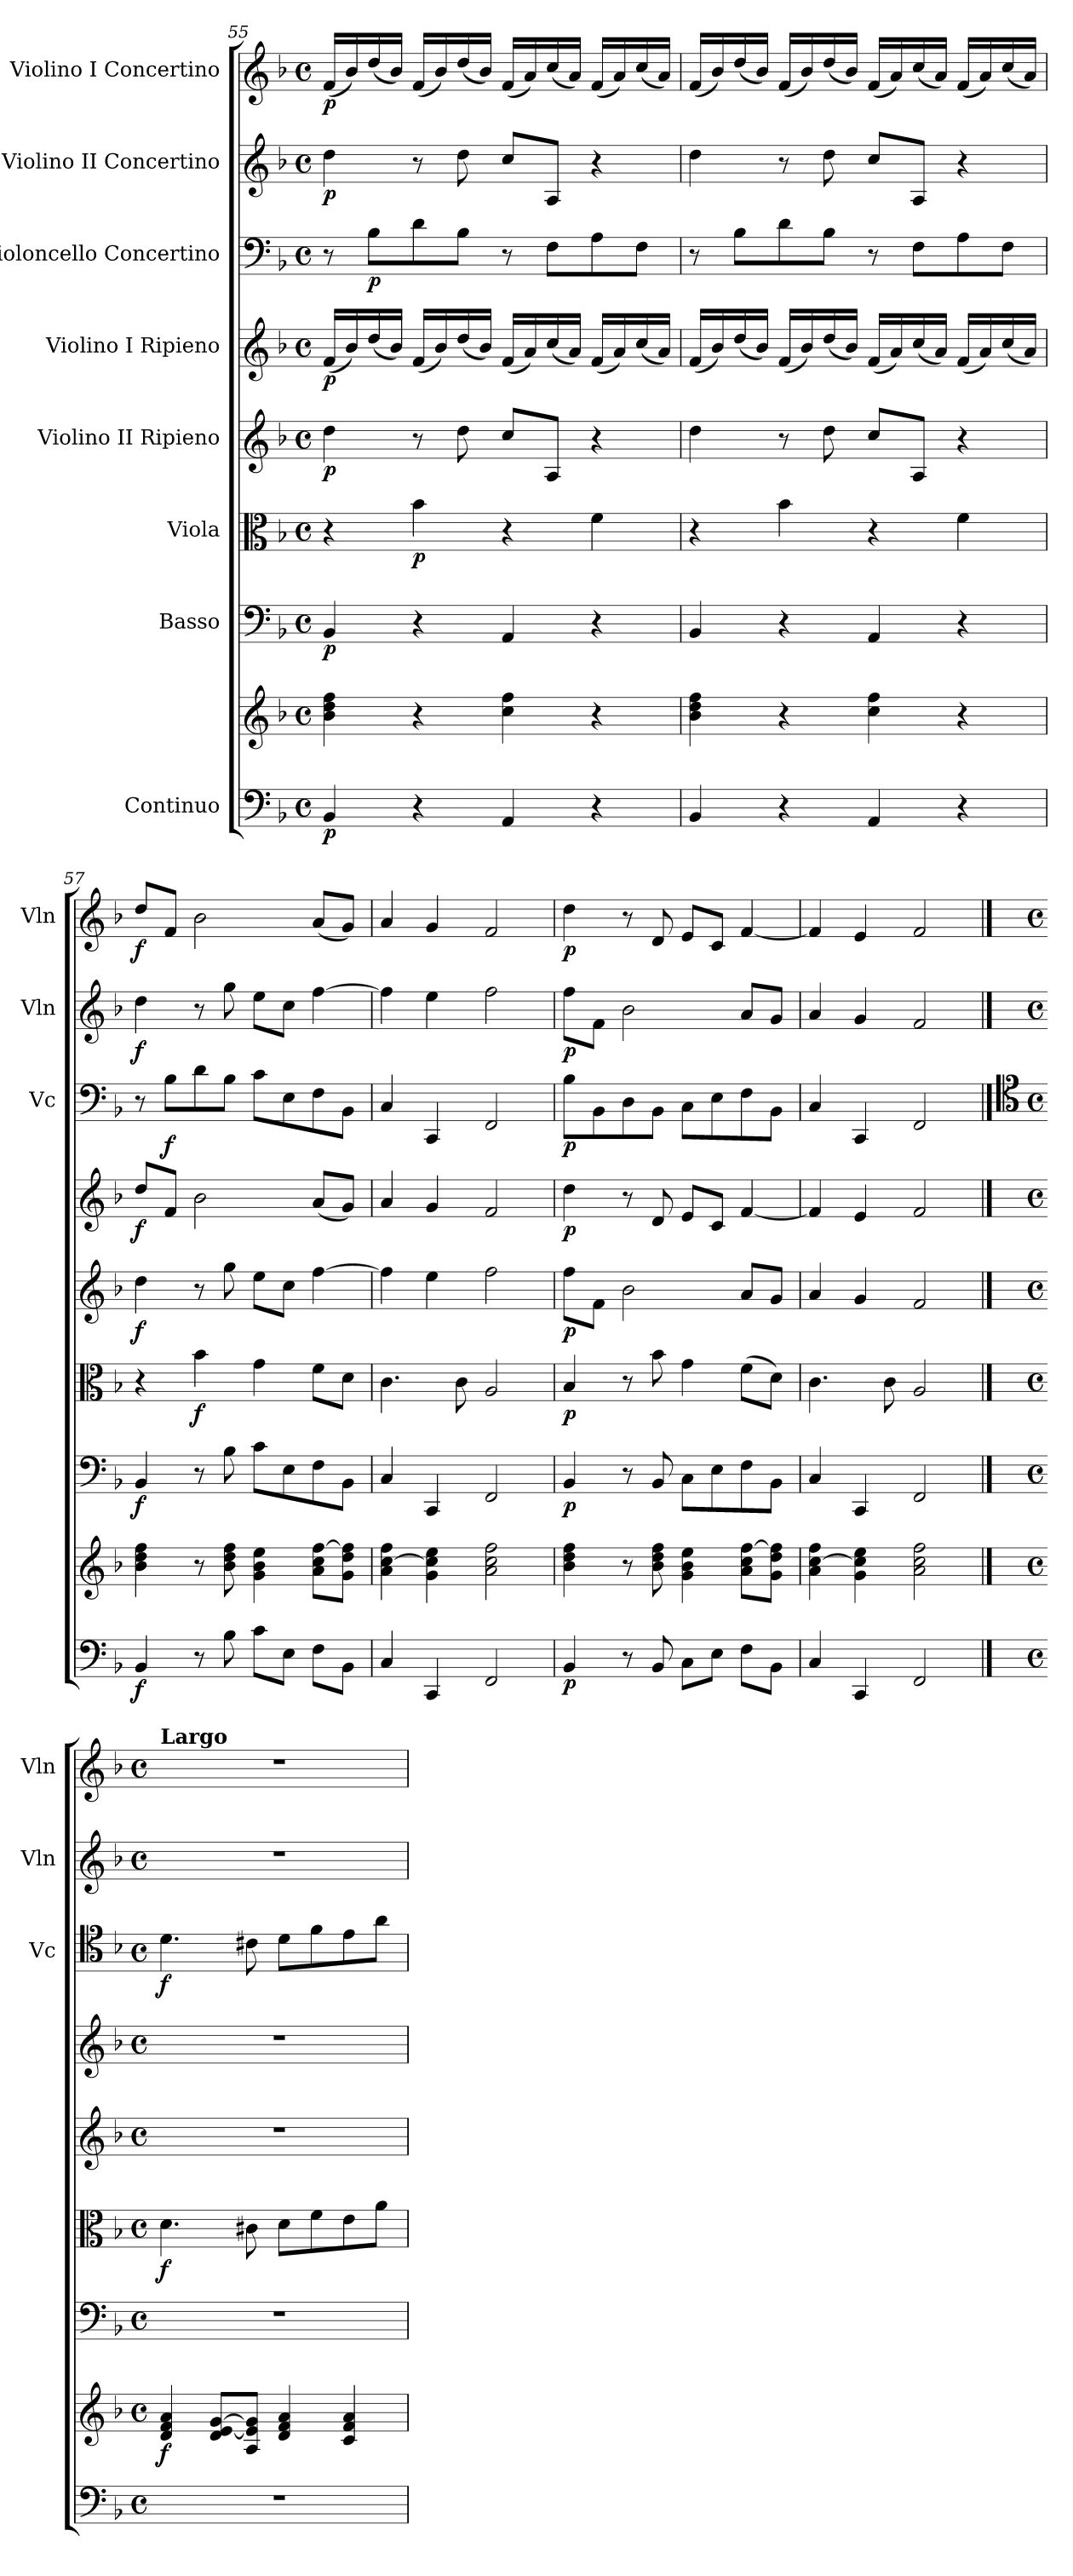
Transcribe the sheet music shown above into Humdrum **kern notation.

**kern	**kern	**dynam	**kern	**dynam	**kern	**dynam	**kern	**dynam	**kern	**dynam	**kern	**dynam	**kern	**dynam	**kern	**dynam
*part8	*part8	*part8	*part7	*part7	*part6	*part6	*part5	*part5	*part4	*part4	*part3	*part3	*part2	*part2	*part1	*part1
*staff9	*staff8	*staff8/9	*staff7	*staff7	*staff6	*staff6	*staff5	*staff5	*staff4	*staff4	*staff3	*staff3	*staff2	*staff2	*staff1	*staff1
*I"Continuo	*	*	*I"Basso	*	*I"Viola	*	*I"Violino II Ripieno	*	*I"Violino I Ripieno	*	*I"Violoncello Concertino	*	*I"Violino II Concertino	*	*I"Violino I Concertino	*
*	*	*	*	*	*	*	*	*	*	*	*I'Vc	*	*I'Vln	*	*I'Vln	*
!!LO:PB:g=z
*clefF4	*clefG2	*	*clefF4	*	*clefC3	*	*clefG2	*	*clefG2	*	*clefF4	*	*clefG2	*	*clefG2	*
*k[b-]	*k[b-]	*	*k[b-]	*	*k[b-]	*	*k[b-]	*	*k[b-]	*	*k[b-]	*	*k[b-]	*	*k[b-]	*
*M4/4	*M4/4	*	*M4/4	*	*M4/4	*	*M4/4	*	*M4/4	*	*M4/4	*	*M4/4	*	*M4/4	*
*met(c)	*met(c)	*	*met(c)	*	*met(c)	*	*met(c)	*	*met(c)	*	*met(c)	*	*met(c)	*	*met(c)	*
=55	=55	=55	=55	=55	=55	=55	=55	=55	=55	=55	=55	=55	=55	=55	=55	=55
!	!	!LO:DY:b=2	!	!LO:DY:b	!	!	!	!LO:DY:b	!	!LO:DY:b	!	!	!	!LO:DY:b	!	!LO:DY:b
4BB-/	4b-\ 4dd\ 4ff\	p	4BB-/	p	4r	.	4dd\	p	(<16f/LL	p	8r	.	4dd\	p	(<16f/LL	p
.	.	.	.	.	.	.	.	.	16b-/)	.	.	.	.	.	16b-/)	.
!	!	!	!	!	!	!	!	!	!	!	!	!LO:DY:b	!	!	!	!
.	.	.	.	.	.	.	.	.	(<16dd/	.	8B-\L	p	.	.	(<16dd/	.
.	.	.	.	.	.	.	.	.	16b-/JJ)	.	.	.	.	.	16b-/JJ)	.
!	!	!	!	!	!	!LO:DY:b	!	!	!	!	!	!	!	!	!	!
4r	4r	.	4r	.	4b-\	p	8r	.	(<16f/LL	.	8d\	.	8r	.	(<16f/LL	.
.	.	.	.	.	.	.	.	.	16b-/)	.	.	.	.	.	16b-/)	.
.	.	.	.	.	.	.	8dd\	.	(<16dd/	.	8B-\J	.	8dd\	.	(<16dd/	.
.	.	.	.	.	.	.	.	.	16b-/JJ)	.	.	.	.	.	16b-/JJ)	.
4AA/	4cc\ 4ff\	.	4AA/	.	4r	.	8cc/L	.	(<16f/LL	.	8r	.	8cc/L	.	(<16f/LL	.
.	.	.	.	.	.	.	.	.	16a/)	.	.	.	.	.	16a/)	.
.	.	.	.	.	.	.	8A/J	.	(<16cc/	.	8F\L	.	8A/J	.	(<16cc/	.
.	.	.	.	.	.	.	.	.	16a/JJ)	.	.	.	.	.	16a/JJ)	.
4r	4r	.	4r	.	4f\	.	4r	.	(<16f/LL	.	8A\	.	4r	.	(<16f/LL	.
.	.	.	.	.	.	.	.	.	16a/)	.	.	.	.	.	16a/)	.
.	.	.	.	.	.	.	.	.	(<16cc/	.	8F\J	.	.	.	(<16cc/	.
.	.	.	.	.	.	.	.	.	16a/JJ)	.	.	.	.	.	16a/JJ)	.
=56	=56	=56	=56	=56	=56	=56	=56	=56	=56	=56	=56	=56	=56	=56	=56	=56
4BB-/	4b-\ 4dd\ 4ff\	.	4BB-/	.	4r	.	4dd\	.	(<16f/LL	.	8r	.	4dd\	.	(<16f/LL	.
.	.	.	.	.	.	.	.	.	16b-/)	.	.	.	.	.	16b-/)	.
.	.	.	.	.	.	.	.	.	(<16dd/	.	8B-\L	.	.	.	(<16dd/	.
.	.	.	.	.	.	.	.	.	16b-/JJ)	.	.	.	.	.	16b-/JJ)	.
4r	4r	.	4r	.	4b-\	.	8r	.	(<16f/LL	.	8d\	.	8r	.	(<16f/LL	.
.	.	.	.	.	.	.	.	.	16b-/)	.	.	.	.	.	16b-/)	.
.	.	.	.	.	.	.	8dd\	.	(<16dd/	.	8B-\J	.	8dd\	.	(<16dd/	.
.	.	.	.	.	.	.	.	.	16b-/JJ)	.	.	.	.	.	16b-/JJ)	.
4AA/	4cc\ 4ff\	.	4AA/	.	4r	.	8cc/L	.	(<16f/LL	.	8r	.	8cc/L	.	(<16f/LL	.
.	.	.	.	.	.	.	.	.	16a/)	.	.	.	.	.	16a/)	.
.	.	.	.	.	.	.	8A/J	.	(<16cc/	.	8F\L	.	8A/J	.	(<16cc/	.
.	.	.	.	.	.	.	.	.	16a/JJ)	.	.	.	.	.	16a/JJ)	.
4r	4r	.	4r	.	4f\	.	4r	.	(<16f/LL	.	8A\	.	4r	.	(<16f/LL	.
.	.	.	.	.	.	.	.	.	16a/)	.	.	.	.	.	16a/)	.
.	.	.	.	.	.	.	.	.	(<16cc/	.	8F\J	.	.	.	(<16cc/	.
.	.	.	.	.	.	.	.	.	16a/JJ)	.	.	.	.	.	16a/JJ)	.
=57	=57	=57	=57	=57	=57	=57	=57	=57	=57	=57	=57	=57	=57	=57	=57	=57
!	!	!LO:DY:b=2	!	!LO:DY:b	!	!	!	!LO:DY:b	!	!LO:DY:b	!	!	!	!LO:DY:b	!	!LO:DY:b
4BB-/	4b-\ 4dd\ 4ff\	f	4BB-/	f	4r	.	4dd\	f	8dd/L	f	8r	.	4dd\	f	8dd/L	f
!	!	!	!	!	!	!	!	!	!	!	!	!LO:DY:b	!	!	!	!
.	.	.	.	.	.	.	.	.	8f/J	.	8B-\L	f	.	.	8f/J	.
!	!	!	!	!	!	!LO:DY:b	!	!	!	!	!	!	!	!	!	!
8r	8r	.	8r	.	4b-\	f	8r	.	2b-\	.	8d\	.	8r	.	2b-\	.
8B-\	8b-\ 8dd\ 8ff\	.	8B-\	.	.	.	8gg\	.	.	.	8B-\J	.	8gg\	.	.	.
8c\L	4g\ 4b-\ 4ee\	.	8c\L	.	4g\	.	8ee\L	.	.	.	8c\L	.	8ee\L	.	.	.
8E\J	.	.	8E\	.	.	.	8cc\J	.	.	.	8E\	.	8cc\J	.	.	.
8F\L	8a\ 8cc\ [8ff\L	.	8F\	.	8f\L	.	[4ff\	.	(<8a/L	.	8F\	.	[4ff\	.	(<8a/L	.
8BB-\J	8g\ 8dd\ 8ff]\J	.	8BB-\J	.	8d\J	.	.	.	8g/J)	.	8BB-\J	.	.	.	8g/J)	.
=58	=58	=58	=58	=58	=58	=58	=58	=58	=58	=58	=58	=58	=58	=58	=58	=58
4C/	4a\ [4cc\ 4ff\	.	4C/	.	4.c\	.	4ff\]	.	4a/	.	4C/	.	4ff\]	.	4a/	.
4CC/	4g\ 4cc\] 4ee\	.	4CC/	.	.	.	4ee\	.	4g/	.	4CC/	.	4ee\	.	4g/	.
.	.	.	.	.	8c\	.	.	.	.	.	.	.	.	.	.	.
2FF/	2a\ 2cc\ 2ff\	.	2FF/	.	2A/	.	2ff\	.	2f/	.	2FF/	.	2ff\	.	2f/	.
=59	=59	=59	=59	=59	=59	=59	=59	=59	=59	=59	=59	=59	=59	=59	=59	=59
!	!	!LO:DY:b=2	!	!LO:DY:b	!	!LO:DY:b	!	!LO:DY:b	!	!LO:DY:b	!	!LO:DY:b	!	!LO:DY:b	!	!LO:DY:b
4BB-/	4b-\ 4dd\ 4ff\	p	4BB-/	p	4B-/	p	8ff\L	p	4dd\	p	8B-\L	p	8ff\L	p	4dd\	p
.	.	.	.	.	.	.	8f\J	.	.	.	8BB-\	.	8f\J	.	.	.
8r	8r	.	8r	.	8r	.	2b-\	.	8r	.	8D\	.	2b-\	.	8r	.
8BB-/	8b-\ 8dd\ 8ff\	.	8BB-/	.	8b-\	.	.	.	8d/	.	8BB-\J	.	.	.	8d/	.
8C\L	4g\ 4b-\ 4ee\	.	8C\L	.	4g\	.	.	.	8e/L	.	8C\L	.	.	.	8e/L	.
8E\J	.	.	8E\	.	.	.	.	.	8c/J	.	8E\	.	.	.	8c/J	.
8F\L	8a\ 8cc\ [8ff\L	.	8F\	.	(>8f\L	.	8a/L	.	[4f/	.	8F\	.	8a/L	.	[4f/	.
8BB-\J	8g\ 8dd\ 8ff]\J	.	8BB-\J	.	8d\J)	.	8g/J	.	.	.	8BB-\J	.	8g/J	.	.	.
=60	=60	=60	=60	=60	=60	=60	=60	=60	=60	=60	=60	=60	=60	=60	=60	=60
4C/	4a\ [4cc\ 4ff\	.	4C/	.	4.c\	.	4a/	.	4f/]	.	4C/	.	4a/	.	4f/]	.
4CC/	4g\ 4cc\] 4ee\	.	4CC/	.	.	.	4g/	.	4e/	.	4CC/	.	4g/	.	4e/	.
.	.	.	.	.	8c\	.	.	.	.	.	.	.	.	.	.	.
2FF/	2a\ 2cc\ 2ff\	.	2FF/	.	2A/	.	2f/	.	2f/	.	2FF/	.	2f/	.	2f/	.
!!LO:PB:g=z
==1	==1	==1	==1	==1	==1	==1	==1	==1	==1	==1	==1	==1	==1	==1	==1	==1
*	*	*	*	*	*	*	*	*	*	*	*clefC4	*	*	*	*	*
*M4/4	*M4/4	*	*M4/4	*	*M4/4	*	*M4/4	*	*M4/4	*	*M4/4	*	*M4/4	*	*M4/4	*
*met(c)	*met(c)	*	*met(c)	*	*met(c)	*	*met(c)	*	*met(c)	*	*met(c)	*	*met(c)	*	*met(c)	*
*	*	*	*	*	*	*	*	*	*	*	*^	*	*	*	*	*
!	!	!	!	!	!	!	!	!	!	!	!	!	!	!	!	!LO:TX:a:B:t=Largo	!
!	!	!LO:DY:b	!	!	!	!LO:DY:b	!	!	!	!	!	!	!LO:DY:b	!	!	!	!
1r	4d/ 4f/ 4a/	f	1r	.	4.d\	f	1r	.	1r	.	4.d\	4ryy	f	1r	.	1r	.
.	8d/ [8e/ [8g/L	.	.	.	.	.	.	.	.	.	.	4ryy	.	.	.	.	.
.	8A/ 8e]/ 8g]/J	.	.	.	8c#X\	.	.	.	.	.	8c#X\	.	.	.	.	.	.
.	4d/ 4f/ 4a/	.	.	.	8d\L	.	.	.	.	.	8d\L	2ryy	.	.	.	.	.
.	.	.	.	.	8f\	.	.	.	.	.	8f\	.	.	.	.	.	.
.	4c/ 4f/ 4a/	.	.	.	8e\	.	.	.	.	.	8e\	.	.	.	.	.	.
.	.	.	.	.	8a\J	.	.	.	.	.	8a\J	.	.	.	.	.	.
*	*	*	*	*	*	*	*	*	*	*	*v	*v	*	*	*	*	*
=	=	=	=	=	=	=	=	=	=	=	=	=	=	=	=	=
*-	*-	*-	*-	*-	*-	*-	*-	*-	*-	*-	*-	*-	*-	*-	*-	*-
